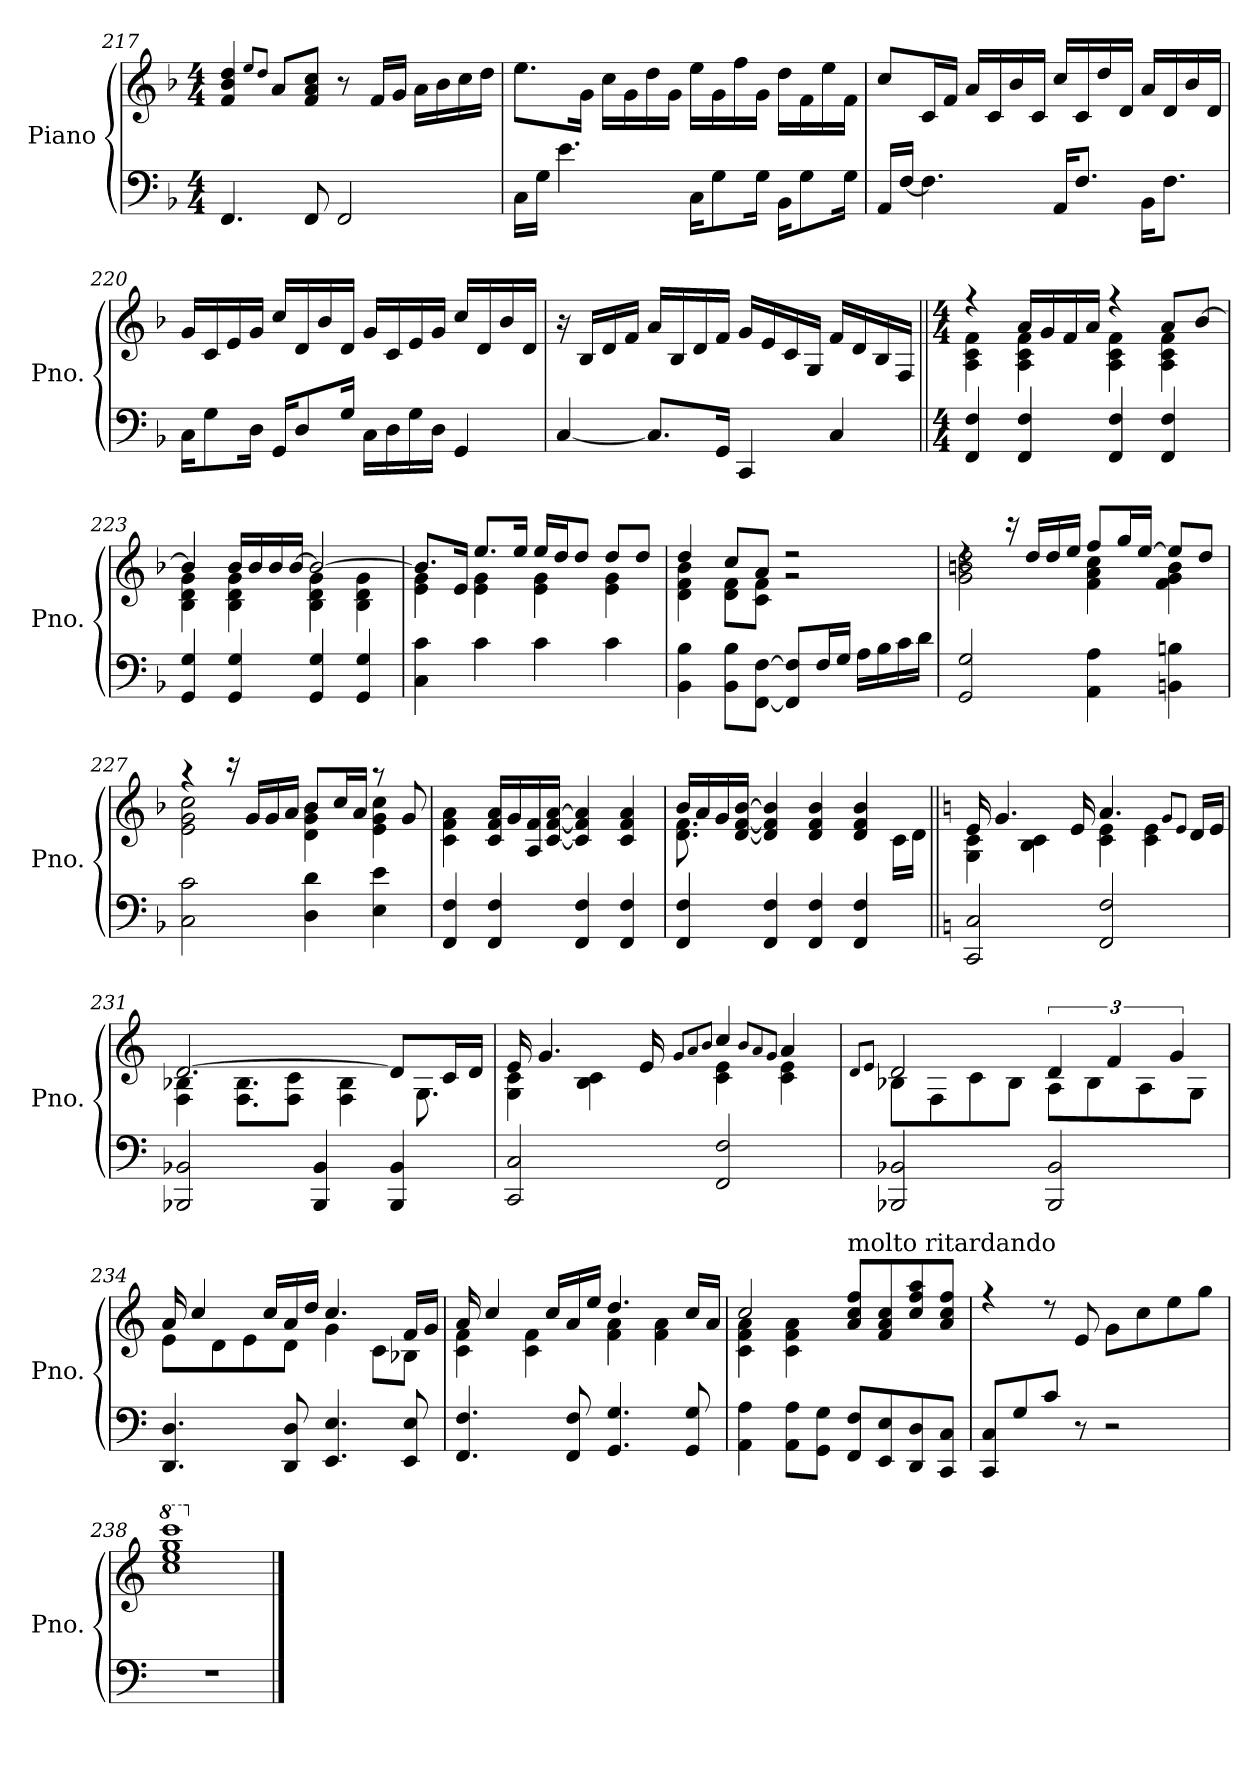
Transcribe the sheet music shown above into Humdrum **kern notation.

**kern	**kern
*part1	*part1
*staff2	*staff1
*I"Piano	*
*I'Pno.	*
*clefF4	*clefG2
*k[b-]	*k[b-]
*M4/4	*M4/4
=217	=217
4.FF/	4f/ 4b-/ 4dd/
.	8qee/L
.	8qdd/J
.	8a/L
8FF/	8f/ 8a/ 8cc/J
2FF/	8r
.	16f/LL
.	16g/JJ
.	16a\LL
.	16b-\
.	16cc\
.	16dd\JJ
=218	=218
16C\LL	8.ee\L
16G\JJ	.
4.e\	.
.	16g\Jk
.	16cc\LL
.	16g\
.	16dd\
.	16g\JJ
16C\KL	16ee\LL
8G\	16g\
.	16ff\
16G\Jk	16g\JJ
16BB-\KL	16dd\LL
8G\	16f\
.	16ee\
16G\Jk	16f\JJ
!!LO:LB:g=z
=219	=219
16AA/LL	8cc/L
[16F/JJ	.
4.F\]	16c/L
.	16f/JJ
.	16a/LL
.	16c/
.	16b-/
.	16c/JJ
16AA/KL	16cc/LL
8.F/J	16c/
.	16dd/
.	16d/JJ
16BB-\KL	16a/LL
8.F\J	16d/
.	16b-/
.	16d/JJ
=220	=220
16C\KL	16g/LL
8G\	16c/
.	16e/
16D\Jk	16g/JJ
16GG/KL	16cc/LL
8D/	16d/
.	16b-/
16G/Jk	16d/JJ
16C\LL	16g/LL
16D\	16c/
16G\	16e/
16D\JJ	16g/JJ
4GG/	16cc/LL
.	16d/
.	16b-/
.	16d/JJ
!!LO:LB:g=z
=221	=221
[4C/	16r
.	16B-/LL
.	16d/
.	16f/JJ
8.C/L]	16a/LL
.	16B-/
.	16d/
16GG/Jk	16f/JJ
4CC/	16g/LL
.	16e/
.	16c/
.	16G/JJ
4C/	16f/LL
.	16d/
.	16B-/
.	16F/JJ
=222||	=222||
*M4/4	*M4/4
*	*^
4FF/ 4F/	4r	4A\ 4c\ 4f\
4FF/ 4F/	16a/LL	4A\ 4c\ 4f\
.	16g/	.
.	16f/	.
.	16a/JJ	.
4FF/ 4F/	4r	4A\ 4c\ 4f\
4FF/ 4F/	8a/L	4A\ 4c\ 4f\
.	[8b-/J	.
=223	=223	=223
4GG/ 4G/	4b-/]	4B-\ 4d\ 4g\
4GG/ 4G/	16b-/LL	4B-\ 4d\ 4g\
.	16b-/	.
.	16b-/	.
.	[16b-/JJ	.
4GG/ 4G/	2b-/_	4B-\ 4d\ 4g\
4GG/ 4G/	.	4B-\ 4d\ 4g\
=224	=224	=224
4C\ 4c\	8.b-/L]	4e\ 4g\
.	16e/Jk	.
4c\	8.ee/L	4e\ 4g\
.	16ee/Jk	.
4c\	16ee/LL	4e\ 4g\
.	16dd/J	.
.	8dd/J	.
4c\	8dd/L	4e\ 4g\
.	8dd/J	.
!!LO:LB:g=z	!!
=225	=225	=225
4BB-\ 4B-\	4dd/	4d\ 4f\ 4b-\
8BB-\ 8B-\L	8cc/L	8d\ 8f\L
[8FF\ [8F\J	8a/J	8c\ 8f\J
8FF/] 8F/]L	2r	2r
16F/L	.	.
16G/JJ	.	.
16A\LL	.	.
16B-\	.	.
16c\	.	.
16d\JJ	.	.
=226	=226	=226
2GG/ 2G/	4rdd	2g\ 2bn\ 2dd\
.	16r	.
.	16dd/LL	.
.	16dd/	.
.	16ee/JJ	.
4AA\ 4A\	8ff/L	4f\ 4a\ 4cc\
.	16gg/L	.
.	[16ee/JJ	.
4BBn\ 4Bn\	8ee/L]	4f\ 4g\ 4b\
.	8dd/J	.
=227	=227	=227
2C\ 2c\	4r	2e\ 2g\ 2cc\
.	16r	.
.	16g/LL	.
.	16g/	.
.	16a/JJ	.
4D\ 4d\	8b-/L	4d\ 4g\ 4b-\
.	16cc/L	.
.	16a/JJ	.
4E\ 4e\	8r	4e\ 4g\ 4cc\
.	8g/	.
=228	=228	=228
4FF/ 4F/	4ryy	4c\ 4f\ 4a\
4FF/ 4F/	16c/ 16f/ 16a/LL	4ryy
.	16g/	.
.	16A/ 16f/	.
.	[16c/ [16f/ [16a/JJ	.
4FF/ 4F/	4c/] 4f/] 4a/]	2ryy
4FF/ 4F/	4c/ 4f/ 4a/	.
!!LO:LB:g=z	!!
=229	=229	=229
4FF/ 4F/	16b-/LL	8.d\ 8.f\
.	16a/	.
.	16g/	.
.	[16d/ [16f/ [16b-/JJ	16ryy
4FF/ 4F/	4d/] 4f/] 4b-/]	4ryy
4FF/ 4F/	4d/ 4f/ 4b-/	4ryy
4FF/ 4F/	4d/ 4f/ 4b-/	16ryy
.	.	16ryy
.	.	16c\LL
.	.	16d\JJ
=230||	=230||	=230||
*k[]	*k[]	*
2CC/ 2C/	16e/	4G\ 4c\
.	4.g/	.
.	.	4B\ 4c\
.	16e/	.
2FF/ 2F/	4.a/	4c\ 4e\
.	.	4c\ 4e\
.	8qg/L	.
.	8qe/J	.
.	16d/LL	.
.	16e/JJ	.
=231	=231	=231
2BBB-X/ 2BB-X/	[2.d/	4F\ 4B-X\
.	.	8.F\ 8.B-\L
.	.	8F\ 8c\J
4BBB-/ 4BB-/	.	.
.	.	4F\ 4B-\
4BBB-/ 4BB-/	8d/L]	.
.	.	8.G\
.	16c/L	.
.	16d/JJ	.
!!LO:PB:g=z	!!
=232	=232	=232
2CC/ 2C/	16e/	4G\ 4c\
.	4.g/	.
.	.	4B\ 4c\
.	16e/	.
.	8qg/L	.
.	8qa/	.
.	8qb/J	.
2FF/ 2F/	4cc/	4c\ 4e\
.	8qb/L	.
.	8qa/	.
.	8qg/J	.
.	4a/	4c\ 4e\
=233	=233	=233
.	8qd/L	.
.	8qe/J	.
2BBB-X/ 2BB-X/	2d/	8B-X\L
.	.	8F\
.	.	8c\
.	.	8B-\J
2BBB-/ 2BB-/	6d/	8A\L
.	.	8B-\
.	6f/	.
.	.	8A\
.	6g/	.
.	.	8G\J
=234	=234	=234
4.DD/ 4.D/	16a/	8e\L
.	4cc/	.
.	.	8d\
.	.	8e\
.	16cc/LL	.
8DD/ 8D/	16a/	8d\J
.	16dd/JJ	.
4.EE/ 4.E/	4.cc/	4g\
.	.	8c\L
8EE/ 8E/	16f/LL	8B-X\J
.	16g/JJ	.
!!LO:LB:g=z	!!
=235	=235	=235
4.FF/ 4.F/	16a/	4c\ 4f\
.	4cc/	.
.	.	4c\ 4f\
.	16cc/LL	.
8FF/ 8F/	16a/	.
.	16ee/JJ	.
4.GG/ 4.G/	4.dd/	4f\ 4a\
.	.	4f\ 4a\
8GG/ 8G/	16cc/LL	.
.	16a/JJ	.
=236	=236	=236
4AA\ 4A\	2cc/	4c\ 4f\ 4a\
8AA\ 8A\L	.	4c\ 4f\ 4a\
8GG\ 8G\J	.	.
!	!LO:TX:a:t=molto ritardando	!
8FF/ 8F/L	8a/ 8cc/ 8ff/L	8ryy
8EE/ 8E/	8f/ 8a/ 8cc/	8ryy
8DD/ 8D/	8cc/ 8ff/ 8aa/	8ryy
8CC/ 8C/J	8a/ 8cc/ 8ff/J	8ryy
=237	=237	=237
8CC/ 8C/L	4r	1ryy
8G/	.	.
8c/J	8r	.
8r	8e/	.
2r	8g\L	.
.	8cc\	.
.	8ee\	.
.	8gg\J	.
*	*v	*v
=238	=238
*	*8va
1r	1ccc 1eee 1ggg 1cccc
*	*X8va
==	==
*-	*-
